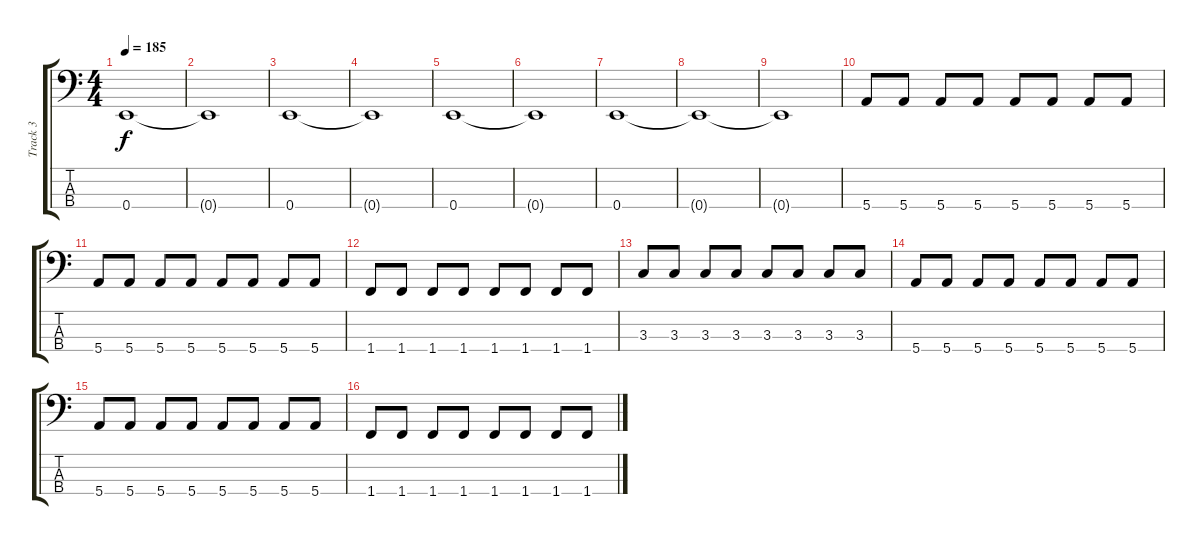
\track ("Track 3" "Track 3") {instrument electricbasspick}
\staff {score tabs}
\tuning (G2 D2 A1 E1) {hide}
\ts (4 4)
\tempo 185
\clef f4
\ks c
0.4.1{dy f instrument electricbasspick} |
0.4{t}.1 |
0.4.1 |
0.4{t}.1 |
0.4.1 |
0.4{t}.1 |
0.4.1 |
0.4{t}.1 |
0.4{t}.1 |
5.4.8 5.4.8 5.4.8 5.4.8 5.4.8 5.4.8 5.4.8 5.4.8 |
5.4.8 5.4.8 5.4.8 5.4.8 5.4.8 5.4.8 5.4.8 5.4.8 |
1.4.8 1.4.8 1.4.8 1.4.8 1.4.8 1.4.8 1.4.8 1.4.8 |
3.3.8 3.3.8 3.3.8 3.3.8 3.3.8 3.3.8 3.3.8 3.3.8 |
5.4.8 5.4.8 5.4.8 5.4.8 5.4.8 5.4.8 5.4.8 5.4.8 |
5.4.8 5.4.8 5.4.8 5.4.8 5.4.8 5.4.8 5.4.8 5.4.8 |
1.4.8 1.4.8 1.4.8 1.4.8 1.4.8 1.4.8 1.4.8 1.4.8
